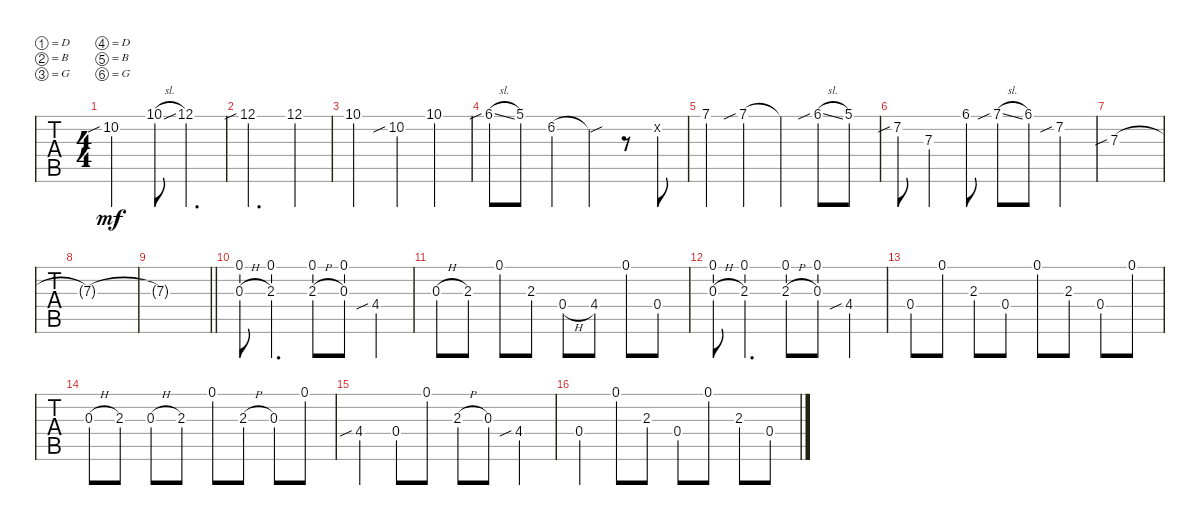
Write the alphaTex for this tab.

\defaultSystemsLayout 4
\bracketExtendMode groupsimilarinstruments
\singleTrackTrackNamePolicy hidden
\multiTrackTrackNamePolicy hidden
\firstSystemTrackNameOrientation horizontal
\otherSystemsTrackNameOrientation horizontal
\track ("DOBRO ROB" "DOBRO") {instrument acousticguitarsteel}
\staff {tabs}
\tuning (D4 B3 G3 D3 B2 G2)
\ts (4 4)
\tempo (120 hide)
\clef g2
\ks c
10.2{sib}.2{dy mf} 10.1{sl}.8 12.1.4{d} |
12.1{sib}.2{d} 12.1.4 |
10.1.2 10.2{sib}.4 10.1.4 |
6.1{sib sl}.8 5.1.8 6.2.4 6.2{sou t}.4 r.8 0.2{x}.8 |
7.1.4 7.1{sib}.4 7.1{t}.4 6.1{sib sl}.8 5.1.8 |
7.2{sib}.8 7.3.4 6.1.8 7.1{sib sl}.8 6.1.8 7.2{sib}.4 |
7.3{sib}.1 |
7.3{t}.1 |
\barLineRight lightlight
7.3{t}.1 |
(0.1 0.3{h}).8 (2.3 0.1).4{d} (0.1 2.3{h}).8 (0.3 0.1).8 4.4{sib}.4 |
0.3{h}.8 2.3.8 0.1.8 2.3.8 0.4{h}.8 4.4.8 0.1.8 0.4.8 |
(0.3{h} 0.1).8 (2.3 0.1).4{d} (0.1 2.3{h}).8 (0.1 0.3).8 4.4{sib}.4 |
0.4.8 0.1.8 2.3.8 0.4.8 0.1.8 2.3.8 0.4.8 0.1.8 |
0.3{h}.8 2.3.8 0.3{h}.8 2.3.8 0.1.8 2.3{h}.8 0.3.8 0.1.8 |
4.4{sib}.4 0.4.8 0.1.8 2.3{h}.8 0.3.8 4.4{sib}.4 |
0.4.4 0.1.8 2.3.8 0.4.8 0.1.8 2.3.8 0.4.8
